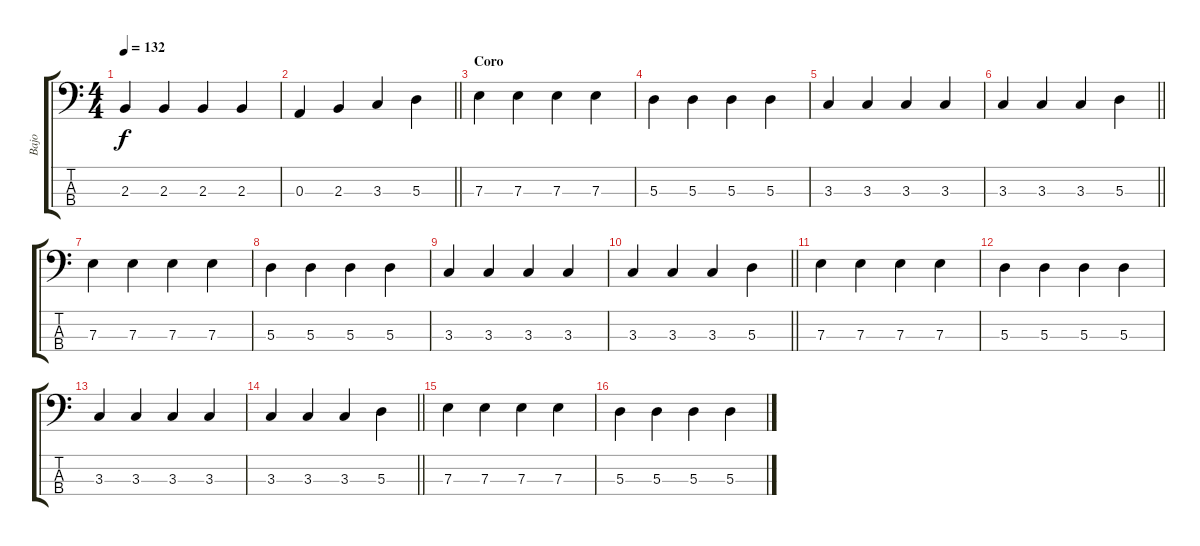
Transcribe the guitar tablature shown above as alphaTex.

\track ("Bajo" "Bajo") {instrument electricbasspick}
\staff {score tabs}
\tuning (G2 D2 A1 E1) {hide}
\ts (4 4)
\tempo 132
\clef f4
\ks c
2.3.4{dy f} 2.3.4 2.3.4 2.3.4 |
\barLineRight lightlight
0.3.4 2.3.4 3.3.4 5.3.4 |
\section ("" "Coro")
7.3.4 7.3.4 7.3.4 7.3.4 |
5.3.4 5.3.4 5.3.4 5.3.4 |
3.3.4 3.3.4 3.3.4 3.3.4 |
\barLineRight lightlight
3.3.4 3.3.4 3.3.4 5.3.4 |
7.3.4 7.3.4 7.3.4 7.3.4 |
5.3.4 5.3.4 5.3.4 5.3.4 |
3.3.4 3.3.4 3.3.4 3.3.4 |
\barLineRight lightlight
3.3.4 3.3.4 3.3.4 5.3.4 |
7.3.4 7.3.4 7.3.4 7.3.4 |
5.3.4 5.3.4 5.3.4 5.3.4 |
3.3.4 3.3.4 3.3.4 3.3.4 |
\barLineRight lightlight
3.3.4 3.3.4 3.3.4 5.3.4 |
7.3.4 7.3.4 7.3.4 7.3.4 |
5.3.4 5.3.4 5.3.4 5.3.4
